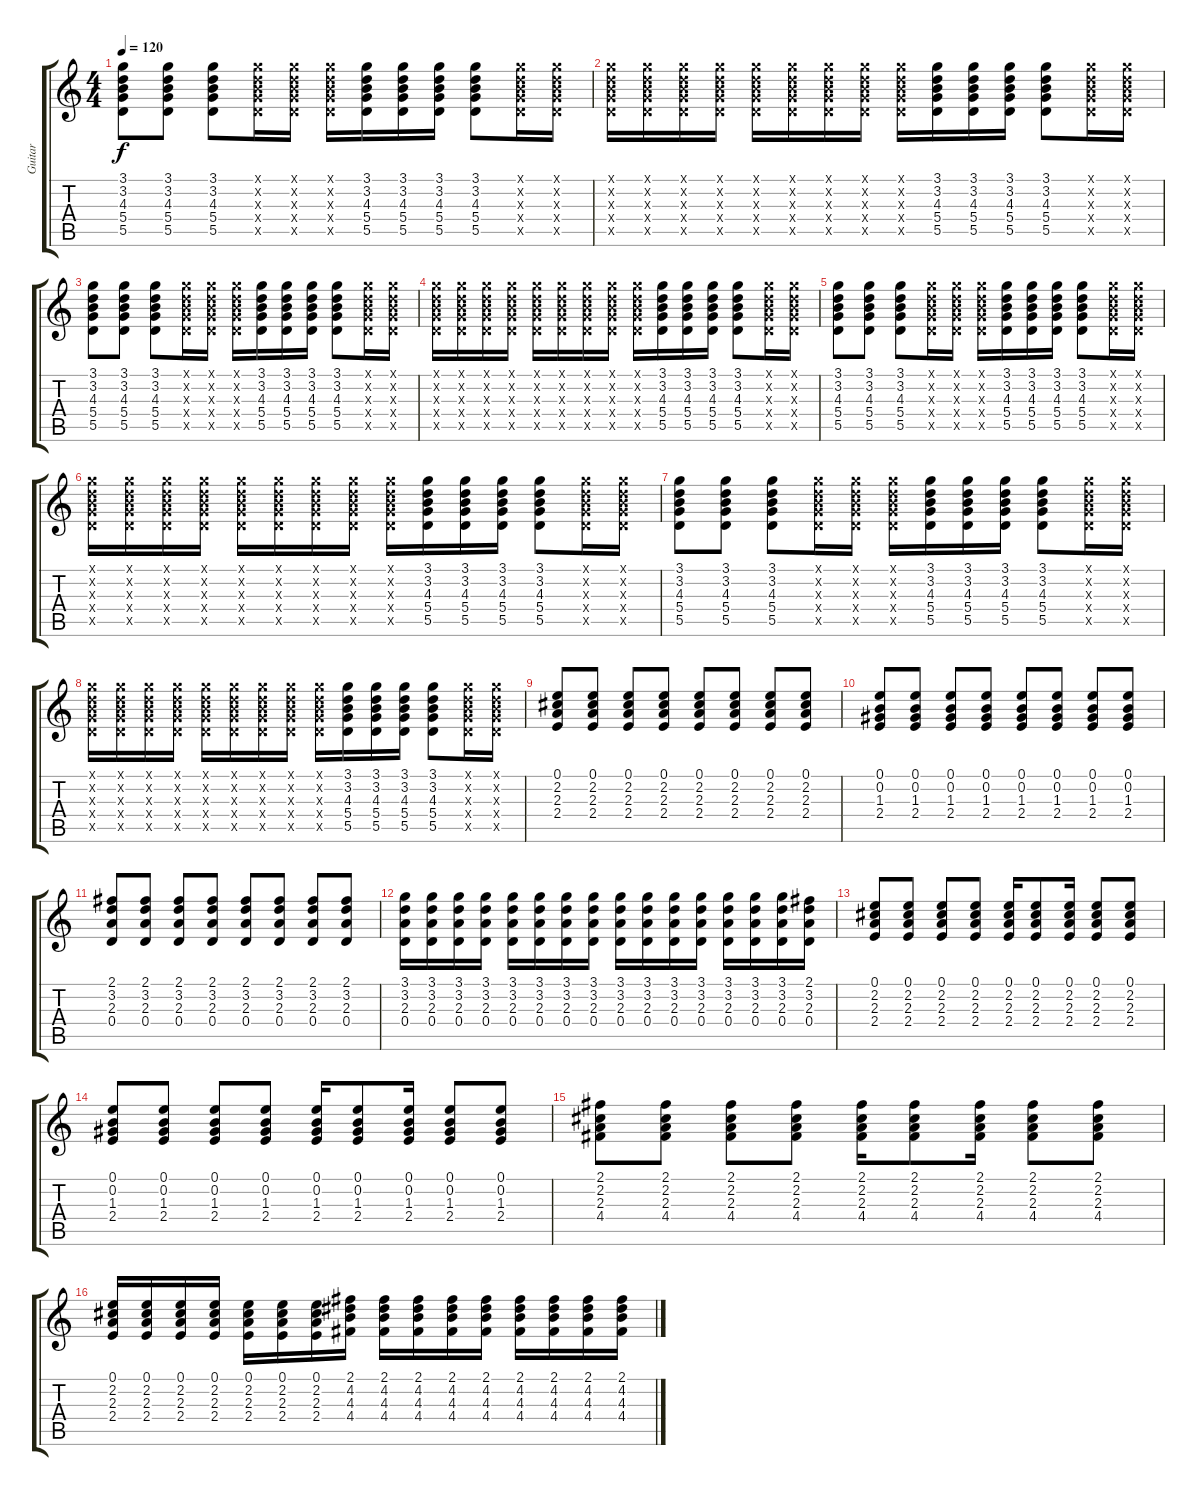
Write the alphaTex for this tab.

\track ("Guitar " "Guitar ") {instrument electricguitarclean}
\staff {score tabs}
\tuning (E4 B3 G3 D3 A2 E2) {hide}
\ts (4 4)
\tempo 120
\clef g2
\ks c
(3.1 3.2 4.3 5.4 5.5).8{dy f} (3.1 3.2 4.3 5.4 5.5).8 (3.1 3.2 4.3 5.4 5.5).8 (3.1{x} 3.2{x} 4.3{x} 5.4{x} 5.5{x}).16 (3.1{x} 3.2{x} 4.3{x} 5.4{x} 5.5{x}).16 (3.1{x} 3.2{x} 4.3{x} 5.4{x} 5.5{x}).16 (3.1 3.2 4.3 5.4 5.5).16 (3.1 3.2 4.3 5.4 5.5).16 (3.1 3.2 4.3 5.4 5.5).16 (3.1 3.2 4.3 5.4 5.5).8 (3.1{x} 3.2{x} 4.3{x} 5.4{x} 5.5{x}).16 (3.1{x} 3.2{x} 4.3{x} 5.4{x} 5.5{x}).16 |
(3.1{x} 3.2{x} 4.3{x} 5.4{x} 5.5{x}).16 (3.1{x} 3.2{x} 4.3{x} 5.4{x} 5.5{x}).16 (3.1{x} 3.2{x} 4.3{x} 5.4{x} 5.5{x}).16 (3.1{x} 3.2{x} 4.3{x} 5.4{x} 5.5{x}).16 (3.1{x} 3.2{x} 4.3{x} 5.4{x} 5.5{x}).16 (3.1{x} 3.2{x} 4.3{x} 5.4{x} 5.5{x}).16 (3.1{x} 3.2{x} 4.3{x} 5.4{x} 5.5{x}).16 (3.1{x} 3.2{x} 4.3{x} 5.4{x} 5.5{x}).16 (3.1{x} 3.2{x} 4.3{x} 5.4{x} 5.5{x}).16 (3.1 3.2 4.3 5.4 5.5).16 (3.1 3.2 4.3 5.4 5.5).16 (3.1 3.2 4.3 5.4 5.5).16 (3.1 3.2 4.3 5.4 5.5).8 (3.1{x} 3.2{x} 4.3{x} 5.4{x} 5.5{x}).16 (3.1{x} 3.2{x} 4.3{x} 5.4{x} 5.5{x}).16 |
(3.1 3.2 4.3 5.4 5.5).8 (3.1 3.2 4.3 5.4 5.5).8 (3.1 3.2 4.3 5.4 5.5).8 (3.1{x} 3.2{x} 4.3{x} 5.4{x} 5.5{x}).16 (3.1{x} 3.2{x} 4.3{x} 5.4{x} 5.5{x}).16 (3.1{x} 3.2{x} 4.3{x} 5.4{x} 5.5{x}).16 (3.1 3.2 4.3 5.4 5.5).16 (3.1 3.2 4.3 5.4 5.5).16 (3.1 3.2 4.3 5.4 5.5).16 (3.1 3.2 4.3 5.4 5.5).8 (3.1{x} 3.2{x} 4.3{x} 5.4{x} 5.5{x}).16 (3.1{x} 3.2{x} 4.3{x} 5.4{x} 5.5{x}).16 |
(3.1{x} 3.2{x} 4.3{x} 5.4{x} 5.5{x}).16 (3.1{x} 3.2{x} 4.3{x} 5.4{x} 5.5{x}).16 (3.1{x} 3.2{x} 4.3{x} 5.4{x} 5.5{x}).16 (3.1{x} 3.2{x} 4.3{x} 5.4{x} 5.5{x}).16 (3.1{x} 3.2{x} 4.3{x} 5.4{x} 5.5{x}).16 (3.1{x} 3.2{x} 4.3{x} 5.4{x} 5.5{x}).16 (3.1{x} 3.2{x} 4.3{x} 5.4{x} 5.5{x}).16 (3.1{x} 3.2{x} 4.3{x} 5.4{x} 5.5{x}).16 (3.1{x} 3.2{x} 4.3{x} 5.4{x} 5.5{x}).16 (3.1 3.2 4.3 5.4 5.5).16 (3.1 3.2 4.3 5.4 5.5).16 (3.1 3.2 4.3 5.4 5.5).16 (3.1 3.2 4.3 5.4 5.5).8 (3.1{x} 3.2{x} 4.3{x} 5.4{x} 5.5{x}).16 (3.1{x} 3.2{x} 4.3{x} 5.4{x} 5.5{x}).16 |
(3.1 3.2 4.3 5.4 5.5).8 (3.1 3.2 4.3 5.4 5.5).8 (3.1 3.2 4.3 5.4 5.5).8 (3.1{x} 3.2{x} 4.3{x} 5.4{x} 5.5{x}).16 (3.1{x} 3.2{x} 4.3{x} 5.4{x} 5.5{x}).16 (3.1{x} 3.2{x} 4.3{x} 5.4{x} 5.5{x}).16 (3.1 3.2 4.3 5.4 5.5).16 (3.1 3.2 4.3 5.4 5.5).16 (3.1 3.2 4.3 5.4 5.5).16 (3.1 3.2 4.3 5.4 5.5).8 (3.1{x} 3.2{x} 4.3{x} 5.4{x} 5.5{x}).16 (3.1{x} 3.2{x} 4.3{x} 5.4{x} 5.5{x}).16 |
(3.1{x} 3.2{x} 4.3{x} 5.4{x} 5.5{x}).16 (3.1{x} 3.2{x} 4.3{x} 5.4{x} 5.5{x}).16 (3.1{x} 3.2{x} 4.3{x} 5.4{x} 5.5{x}).16 (3.1{x} 3.2{x} 4.3{x} 5.4{x} 5.5{x}).16 (3.1{x} 3.2{x} 4.3{x} 5.4{x} 5.5{x}).16 (3.1{x} 3.2{x} 4.3{x} 5.4{x} 5.5{x}).16 (3.1{x} 3.2{x} 4.3{x} 5.4{x} 5.5{x}).16 (3.1{x} 3.2{x} 4.3{x} 5.4{x} 5.5{x}).16 (3.1{x} 3.2{x} 4.3{x} 5.4{x} 5.5{x}).16 (3.1 3.2 4.3 5.4 5.5).16 (3.1 3.2 4.3 5.4 5.5).16 (3.1 3.2 4.3 5.4 5.5).16 (3.1 3.2 4.3 5.4 5.5).8 (3.1{x} 3.2{x} 4.3{x} 5.4{x} 5.5{x}).16 (3.1{x} 3.2{x} 4.3{x} 5.4{x} 5.5{x}).16 |
(3.1 3.2 4.3 5.4 5.5).8 (3.1 3.2 4.3 5.4 5.5).8 (3.1 3.2 4.3 5.4 5.5).8 (3.1{x} 3.2{x} 4.3{x} 5.4{x} 5.5{x}).16 (3.1{x} 3.2{x} 4.3{x} 5.4{x} 5.5{x}).16 (3.1{x} 3.2{x} 4.3{x} 5.4{x} 5.5{x}).16 (3.1 3.2 4.3 5.4 5.5).16 (3.1 3.2 4.3 5.4 5.5).16 (3.1 3.2 4.3 5.4 5.5).16 (3.1 3.2 4.3 5.4 5.5).8 (3.1{x} 3.2{x} 4.3{x} 5.4{x} 5.5{x}).16 (3.1{x} 3.2{x} 4.3{x} 5.4{x} 5.5{x}).16 |
(3.1{x} 3.2{x} 4.3{x} 5.4{x} 5.5{x}).16 (3.1{x} 3.2{x} 4.3{x} 5.4{x} 5.5{x}).16 (3.1{x} 3.2{x} 4.3{x} 5.4{x} 5.5{x}).16 (3.1{x} 3.2{x} 4.3{x} 5.4{x} 5.5{x}).16 (3.1{x} 3.2{x} 4.3{x} 5.4{x} 5.5{x}).16 (3.1{x} 3.2{x} 4.3{x} 5.4{x} 5.5{x}).16 (3.1{x} 3.2{x} 4.3{x} 5.4{x} 5.5{x}).16 (3.1{x} 3.2{x} 4.3{x} 5.4{x} 5.5{x}).16 (3.1{x} 3.2{x} 4.3{x} 5.4{x} 5.5{x}).16 (3.1 3.2 4.3 5.4 5.5).16 (3.1 3.2 4.3 5.4 5.5).16 (3.1 3.2 4.3 5.4 5.5).16 (3.1 3.2 4.3 5.4 5.5).8 (3.1{x} 3.2{x} 4.3{x} 5.4{x} 5.5{x}).16 (3.1{x} 3.2{x} 4.3{x} 5.4{x} 5.5{x}).16 |
(0.1 2.2 2.3 2.4).8 (0.1 2.2 2.3 2.4).8 (0.1 2.2 2.3 2.4).8 (0.1 2.2 2.3 2.4).8 (0.1 2.2 2.3 2.4).8 (0.1 2.2 2.3 2.4).8 (0.1 2.2 2.3 2.4).8 (0.1 2.2 2.3 2.4).8 |
(0.1 0.2 1.3 2.4).8 (0.1 0.2 1.3 2.4).8 (0.1 0.2 1.3 2.4).8 (0.1 0.2 1.3 2.4).8 (0.1 0.2 1.3 2.4).8 (0.1 0.2 1.3 2.4).8 (0.1 0.2 1.3 2.4).8 (0.1 0.2 1.3 2.4).8 |
(2.1 3.2 2.3 0.4).8 (2.1 3.2 2.3 0.4).8 (2.1 3.2 2.3 0.4).8 (2.1 3.2 2.3 0.4).8 (2.1 3.2 2.3 0.4).8 (2.1 3.2 2.3 0.4).8 (2.1 3.2 2.3 0.4).8 (2.1 3.2 2.3 0.4).8 |
(3.1 3.2 2.3 0.4).16 (3.1 3.2 2.3 0.4).16 (3.1 3.2 2.3 0.4).16 (3.1 3.2 2.3 0.4).16 (3.1 3.2 2.3 0.4).16 (3.1 3.2 2.3 0.4).16 (3.1 3.2 2.3 0.4).16 (3.1 3.2 2.3 0.4).16 (3.1 3.2 2.3 0.4).16 (3.1 3.2 2.3 0.4).16 (3.1 3.2 2.3 0.4).16 (3.1 3.2 2.3 0.4).16 (3.1 3.2 2.3 0.4).16 (3.1 3.2 2.3 0.4).16 (3.1 3.2 2.3 0.4).16 (2.1 3.2 2.3 0.4).16 |
(0.1 2.2 2.3 2.4).8 (0.1 2.2 2.3 2.4).8 (0.1 2.2 2.3 2.4).8 (0.1 2.2 2.3 2.4).8 (0.1 2.2 2.3 2.4).16 (0.1 2.2 2.3 2.4).8 (0.1 2.2 2.3 2.4).16 (0.1 2.2 2.3 2.4).8 (0.1 2.2 2.3 2.4).8 |
(0.1 0.2 1.3 2.4).8 (0.1 0.2 1.3 2.4).8 (0.1 0.2 1.3 2.4).8 (0.1 0.2 1.3 2.4).8 (0.1 0.2 1.3 2.4).16 (0.1 0.2 1.3 2.4).8 (0.1 0.2 1.3 2.4).16 (0.1 0.2 1.3 2.4).8 (0.1 0.2 1.3 2.4).8 |
(2.1 2.2 2.3 4.4).8 (2.1 2.2 2.3 4.4).8 (2.1 2.2 2.3 4.4).8 (2.1 2.2 2.3 4.4).8 (2.1 2.2 2.3 4.4).16 (2.1 2.2 2.3 4.4).8 (2.1 2.2 2.3 4.4).16 (2.1 2.2 2.3 4.4).8 (2.1 2.2 2.3 4.4).8 |
(0.1 2.2 2.3 2.4).16 (0.1 2.2 2.3 2.4).16 (0.1 2.2 2.3 2.4).16 (0.1 2.2 2.3 2.4).16 (0.1 2.2 2.3 2.4).16 (0.1 2.2 2.3 2.4).16 (0.1 2.2 2.3 2.4).16 (2.1 4.2 4.3 4.4).16 (2.1 4.2 4.3 4.4).16 (2.1 4.2 4.3 4.4).16 (2.1 4.2 4.3 4.4).16 (2.1 4.2 4.3 4.4).16 (2.1 4.2 4.3 4.4).16 (2.1 4.2 4.3 4.4).16 (2.1 4.2 4.3 4.4).16 (2.1 4.2 4.3 4.4).16
